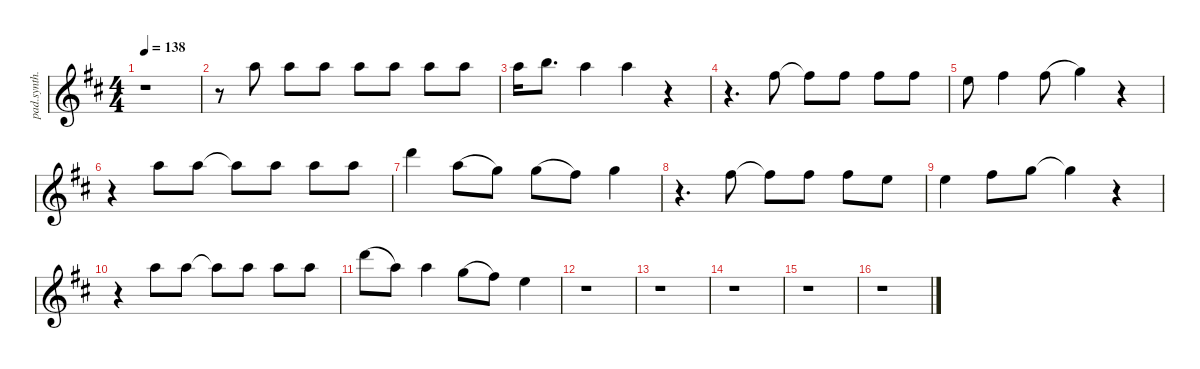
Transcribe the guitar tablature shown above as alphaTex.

\hideDynamics
\bracketExtendMode groupsimilarinstruments
\otherSystemsTrackNameOrientation horizontal
\track ("Backing Vocal" "pad.synth.") {instrument pad2warm}
\staff {score}
\tuning (E4 B3 G3 D3 A2 E2)
\displaytranspose 12
\ts (4 4)
\tempo 138
\clef g2
\ks d
r.1{dy mp} |
r.8 5.1{acc forcenatural}.8 5.1{acc forcenatural}.8 5.1{acc forcenatural}.8 5.1{acc forcenatural}.8 5.1{acc forcenatural}.8 5.1{acc forcenatural}.8 5.1{acc forcenatural}.8 |
5.1{acc forcenatural}.16 7.1{acc forcenatural}.8{d} 5.1{acc forcenatural}.4 5.1{acc forcenatural}.4 r.4 |
r.4{d} 7.2{acc #}.8 7.2{t acc #}.8 7.2{acc #}.8 7.2{acc #}.8 7.2{acc #}.8 |
9.3{acc forcenatural}.8 7.2{acc #}.4 7.2{acc #}.8{legatoorigin} 8.2{acc forcenatural}.4 r.4 |
r.4 14.3{acc forcenatural}.8 14.3{acc forcenatural}.8 14.3{t acc forcenatural}.8 14.3{acc forcenatural}.8 14.3{acc forcenatural}.8 14.3{acc forcenatural}.8 |
15.2{acc forcenatural}.4 14.3{acc forcenatural}.8{legatoorigin} 12.3{acc forcenatural}.8 12.3{acc forcenatural}.8{legatoorigin} 2.1{acc #}.8 8.2{acc forcenatural}.4 |
r.4{d} 7.2{acc #}.8 7.2{t acc #}.8 7.2{acc #}.8 7.2{acc #}.8 5.2{acc forcenatural}.8 |
9.3{acc forcenatural}.4 16.4{acc #}.8 12.3{acc forcenatural}.8 12.3{t acc forcenatural}.4 r.4 |
r.4 14.3{acc forcenatural}.8 14.3{acc forcenatural}.8 14.3{t acc forcenatural}.8 14.3{acc forcenatural}.8 14.3{acc forcenatural}.8 14.3{acc forcenatural}.8 |
15.2{acc forcenatural}.8{legatoorigin} 5.1{acc forcenatural}.8 14.3{acc forcenatural}.4 12.3{acc forcenatural}.8{legatoorigin} 2.1{acc #}.8 5.2{acc forcenatural}.4 |
r.1 |
r.1 |
r.1 |
r.1 |
r.1
